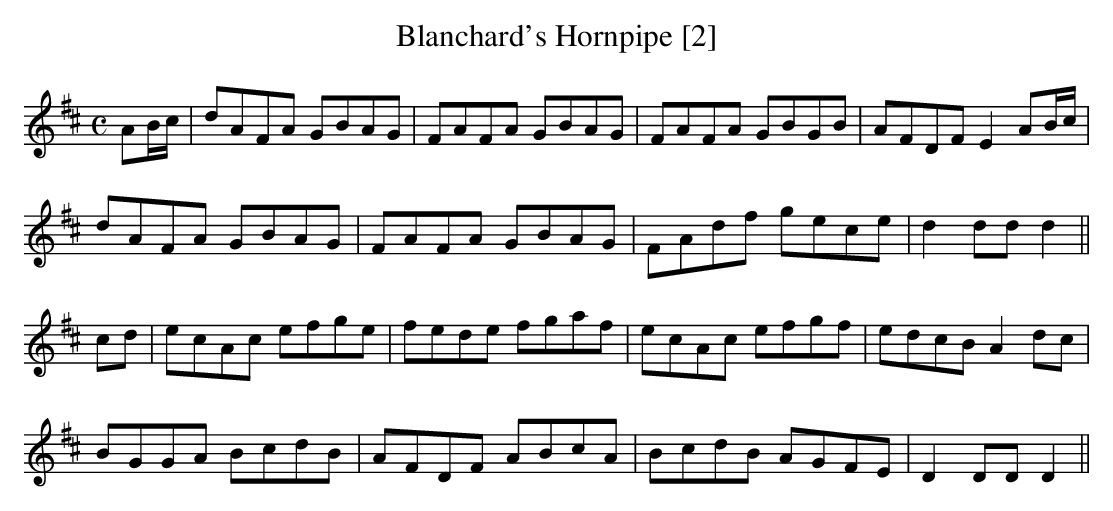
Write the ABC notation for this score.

X:1
T:Blanchard's Hornpipe [2]
M:C
L:1/8
K:D
AB/c/|dAFA GBAG|FAFA GBAG|FAFA GBGB|AFDF E2 AB/c/|
dAFA GBAG|FAFA GBAG|FAdf gece|d2 dd d2||
cd|ecAc efge|fede fgaf|ecAc efgf|edcB A2 dc|
BGGA BcdB|AFDF ABcA|BcdB AGFE|D2 DD D2||
